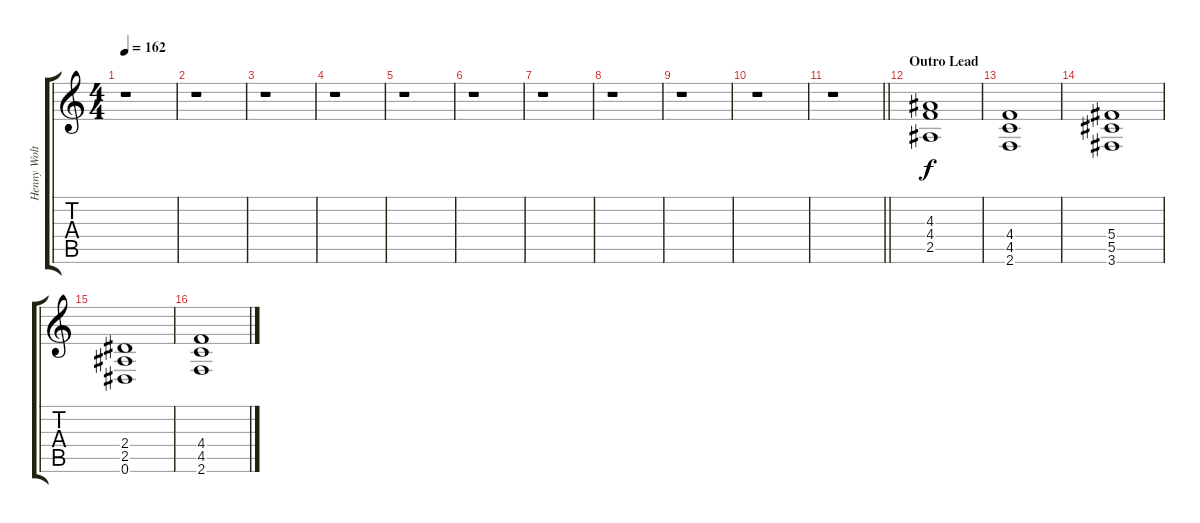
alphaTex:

\track ("Henny Wolter" "Henny Wolt") {instrument distortionguitar}
\staff {score tabs}
\tuning (Eb4 Bb3 Gb3 Db3 Ab2 Eb2) {hide}
\ts (4 4)
\tempo 162
\clef g2
\ks c
r.1{dy f} |
r.1 |
r.1 |
r.1 |
r.1 |
r.1 |
r.1 |
r.1 |
r.1 |
r.1 |
\barLineRight lightlight
r.1 |
\section ("" "Outro Lead")
(4.3 4.4 2.5).1 |
(4.4 4.5 2.6).1 |
(5.4 5.5 3.6).1 |
(2.4 2.5 0.6).1 |
(4.4 4.5 2.6).1
